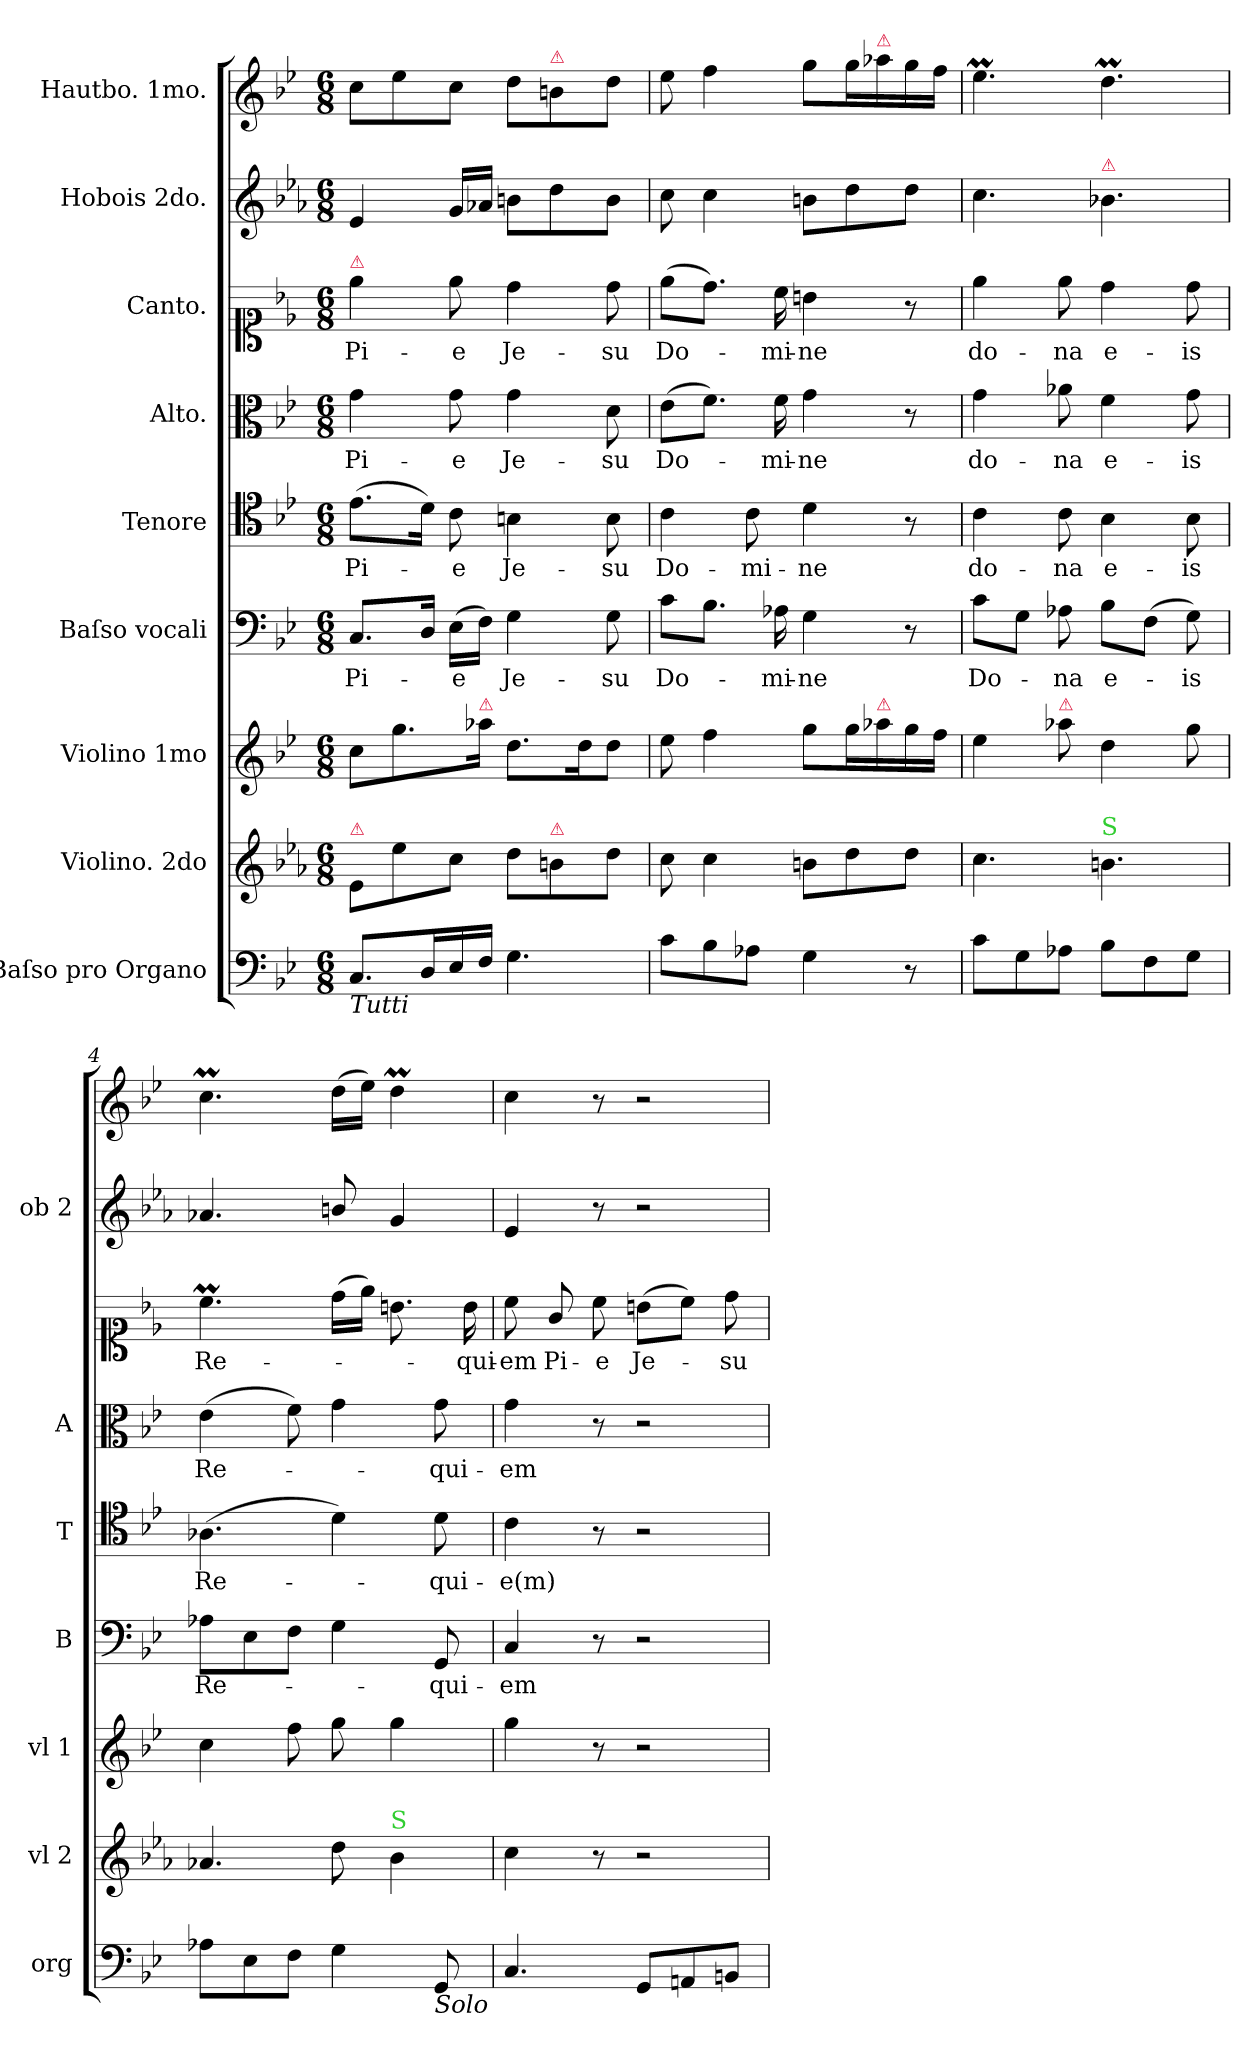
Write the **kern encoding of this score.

**kern	**kern	**kern	**kern	**text	**kern	**text	**kern	**text	**kern	**text	**kern	**kern
*part9	*part8	*part7	*part6	*part6	*part5	*part5	*part4	*part4	*part3	*part3	*part2	*part1
*staff9	*staff8	*staff7	*staff6	*staff6	*staff5	*staff5	*staff4	*staff4	*staff3	*staff3	*staff2	*staff1
*I"Baſso pro Organo	*I"Violino. 2do	*I"Violino 1mo	*I"Baſso vocali	*	*I"Tenore	*	*I"Alto.	*	*I"Canto.	*	*I"Hobois 2do.	*I"Hautbo. 1mo.
*I'org	*I'vl 2	*I'vl 1	*I'B	*	*I'T	*	*I'A	*	*	*	*I'ob 2	*
*clefF4	*clefG2	*clefG2	*clefF4	*	*clefC4	*	*clefC3	*	*clefC1	*	*clefG2	*clefG2
*k[b-e-]	*k[b-e-a-]	*k[b-e-]	*k[b-e-]	*	*k[b-e-]	*	*k[b-e-]	*	*k[b-e-]	*	*k[b-e-a-]	*k[b-e-]
*M6/8	*M6/8	*M6/8	*M6/8	*	*M6/8	*	*M6/8	*	*M6/8	*	*M6/8	*M6/8
=1	=1	=1	=1	=1	=1	=1	=1	=1	=1	=1	=1	=1
!	!	!	!	!	!	!	!	!	!LO:TX:a:color=crimson:t=⚠	!	!	!
!	!LO:TX:a:color=crimson:t=⚠	!	!	!	!	!	!	!	!	!	!	!
!LO:TX:b:i:t=Tutti	!	!	!	!	!	!	!	!	!	!	!	!
8.C/L	8e-/L	8cc\L	8.C/L	Pi-	(8.e-\L	Pi-	4g\	Pi-	4ee-\	Pi-	4e-/	8cc\L
.	8ee-\	8.gg\	.	.	.	.	.	.	.	.	.	8ee-\
16D/L	.	.	16D/Jk	.	16d\Jk)	.	.	.	.	.	.	.
16E-/	8cc\J	.	(16E-\LL	-e	8c\	-e	8g\	-e	8ee-\	-e	16g/LL	8cc\J
!	!	!LO:TX:a:color=crimson:t=⚠	!	!	!	!	!	!	!	!	!	!
16F/JJ	.	16aa-X\Jk	16F\JJ)	.	.	.	.	.	.	.	16a-X/JJ	.
4.G\	8dd\L	8.dd\L	4G\	Je-	4Bn\	Je-	4g\	Je-	4dd\	Je-	8bn\L	8dd\L
!	!	!	!	!	!	!	!	!	!	!	!	!LO:TX:a:color=crimson:t=⚠
!	!LO:TX:a:color=crimson:t=⚠	!	!	!	!	!	!	!	!	!	!	!
.	8bn\	.	.	.	.	.	.	.	.	.	8dd\	8bn\
.	.	16dd\K	.	.	.	.	.	.	.	.	.	.
.	8dd\J	8dd\J	8G\	-su	8B\	-su	8d\	-su	8dd\	-su	8b\J	8dd\J
=2	=2	=2	=2	=2	=2	=2	=2	=2	=2	=2	=2	=2
8c\L	8cc\	8ee-\	8c\L	Do-	4c\	Do-	(8e-\L	Do-	(8ee-\L	Do-	8cc\	8ee-\
8B-\	4cc\	4ff\	8.B-\J	.	.	.	8.f\J)	.	8.dd\J)	.	4cc\	4ff\
8A-X\J	.	.	.	.	8c\	-mi-	.	.	.	.	.	.
.	.	.	16A-X\	-mi-	.	.	16f\	-mi-	16cc\	-mi-	.	.
4G\	8bn\L	8gg\L	4G\	-ne	4d\	-ne	4g\	-ne	4bn\	-ne	8bn\L	8gg\L
.	8dd\	16gg\L	.	.	.	.	.	.	.	.	8dd\	16gg\L
!	!	!	!	!	!	!	!	!	!	!	!	!LO:TX:a:color=crimson:t=⚠
!	!	!LO:TX:a:color=crimson:t=⚠	!	!	!	!	!	!	!	!	!	!
.	.	16aa-X\	.	.	.	.	.	.	.	.	.	16aa-X\
8r	8dd\J	16gg\	8r	.	8r	.	8r	.	8r	.	8dd\J	16gg\
.	.	16ff\JJ	.	.	.	.	.	.	.	.	.	16ff\JJ
=3	=3	=3	=3	=3	=3	=3	=3	=3	=3	=3	=3	=3
8c\L	4.cc\	4ee-\	8c\L	Do-	4c\	do-	4g\	do-	4ee-\	do-	4.cc\	4.ee-M\
8G\	.	.	8G\J	.	.	.	.	.	.	.	.	.
!	!	!LO:TX:a:color=crimson:t=⚠	!	!	!	!	!	!	!	!	!	!
8A-X\J	.	8aa-X\	8A-X\	-na	8c\	-na	8a-X\	-na	8ee-\	-na	.	.
!	!	!	!	!	!	!	!	!	!	!	!LO:TX:a:color=crimson:t=⚠	!
!	!LO:TX:a:color=limegreen:t=S	!	!	!	!	!	!	!	!	!	!	!
8B-\L	4.bn\	4dd\	8B-\L	e-	4B-\	e-	4f\	e-	4dd\	e-	4.b-X\	4.ddm\
8F\	.	.	(8F\J	.	.	.	.	.	.	.	.	.
8G\J	.	8gg\	8G\)	-is	8B-\	-is	8g\	-is	8dd\	-is	.	.
=4	=4	=4	=4	=4	=4	=4	=4	=4	=4	=4	=4	=4
8A-X\L	4.a-X/	4cc\	8A-X\L	Re-	(4.A-X\	Re-	(4e-\	Re-	4.ccM\	Re-	4.a-X/	4.ccM\
8E-\	.	.	8E-\	.	.	.	.	.	.	.	.	.
8F\J	.	8ff\	8F\J	.	.	.	8f\)	.	.	.	.	.
4G\	8dd\	8gg\	4G\	.	4d\)	.	4g\	.	(16dd\LL	.	8bn/	(16dd\LL
.	.	.	.	.	.	.	.	.	16ee-\JJ)	.	.	16ee-\JJ)
!	!LO:TX:a:color=limegreen:t=S	!	!	!	!	!	!	!	!	!	!	!
.	4b-\	4gg\	.	.	.	.	.	.	8.bn\	.	4g/	4ddm\
!LO:TX:b:i:t=Solo	!	!	!	!	!	!	!	!	!	!	!	!
8GG/	.	.	8GG/	-qui-	8d\	-qui-	8g\	-qui-	.	.	.	.
.	.	.	.	.	.	.	.	.	16b\	-qui-	.	.
=5	=5	=5	=5	=5	=5	=5	=5	=5	=5	=5	=5	=5
4.C/	4cc\	4gg\	4C/	-em	4c\	-e(m)	4g\	-em	8cc\	-em	4e-/	4cc\
.	.	.	.	.	.	.	.	.	8g/	Pi-	.	.
.	8r	8r	8r	.	8r	.	8r	.	8cc\	-e	8r	8r
!	!LO:N:vis=2	!LO:N:vis=2	!LO:N:vis=2	!	!LO:N:vis=2	!	!LO:N:vis=2	!	!	!	!LO:N:vis=2	!LO:N:vis=2
8GG/L	4.r	4.r	4.r	.	4.r	.	4.r	.	(8bn\L	Je-	4.r	4.r
8AAn/	.	.	.	.	.	.	.	.	8cc\J)	.	.	.
8BBn/J	.	.	.	.	.	.	.	.	8dd\	-su	.	.
=	=	=	=	=	=	=	=	=	=	=	=	=
*-	*-	*-	*-	*-	*-	*-	*-	*-	*-	*-	*-	*-
